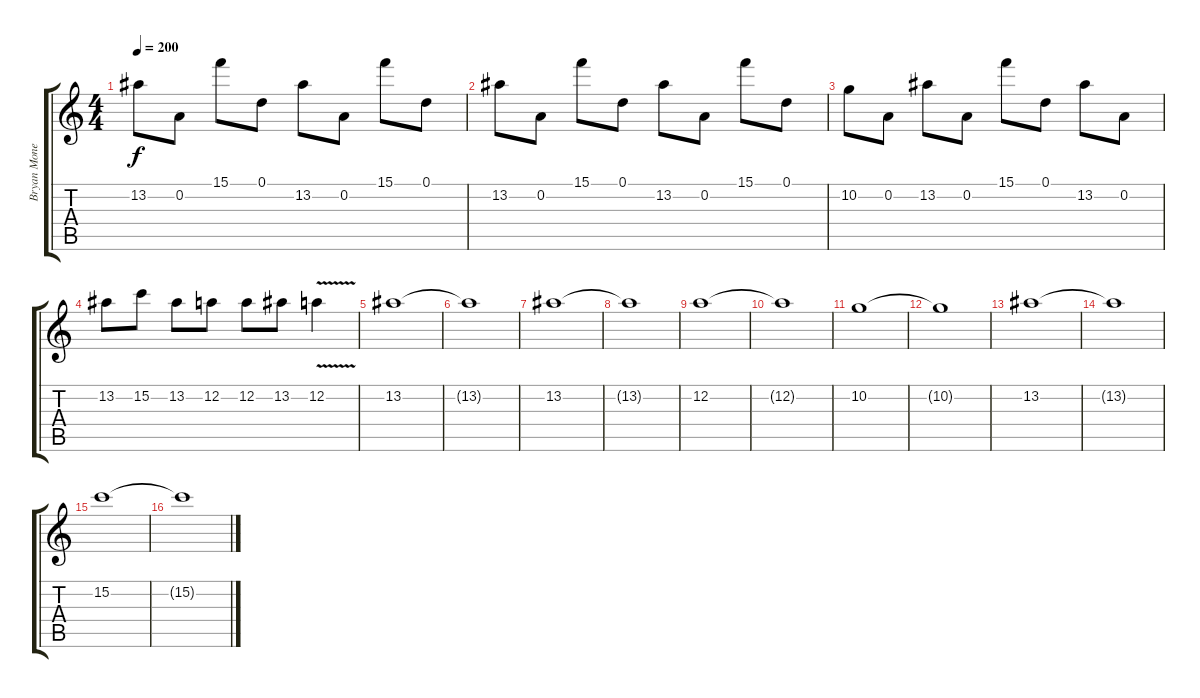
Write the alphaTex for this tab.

\track ("Bryan Money" "Bryan Mone") {instrument distortionguitar}
\staff {score tabs}
\tuning (D4 A3 F3 C3 G2 C2) {hide}
\ts (4 4)
\tempo 200
\clef g2
\ks c
13.2.8{dy f} 0.2.8 15.1.8 0.1.8 13.2.8 0.2.8 15.1.8 0.1.8 |
13.2.8 0.2.8 15.1.8 0.1.8 13.2.8 0.2.8 15.1.8 0.1.8 |
10.2.8 0.2.8 13.2.8 0.2.8 15.1.8 0.1.8 13.2.8 0.2.8 |
13.2.8 15.2.8 13.2.8 12.2.8 12.2.8 13.2.8 12.2{v}.4 |
13.2.1 |
13.2{t}.1 |
13.2.1 |
13.2{t}.1 |
12.2.1 |
12.2{t}.1 |
10.2.1 |
10.2{t}.1 |
13.2.1 |
13.2{t}.1 |
15.2.1 |
15.2{t}.1
